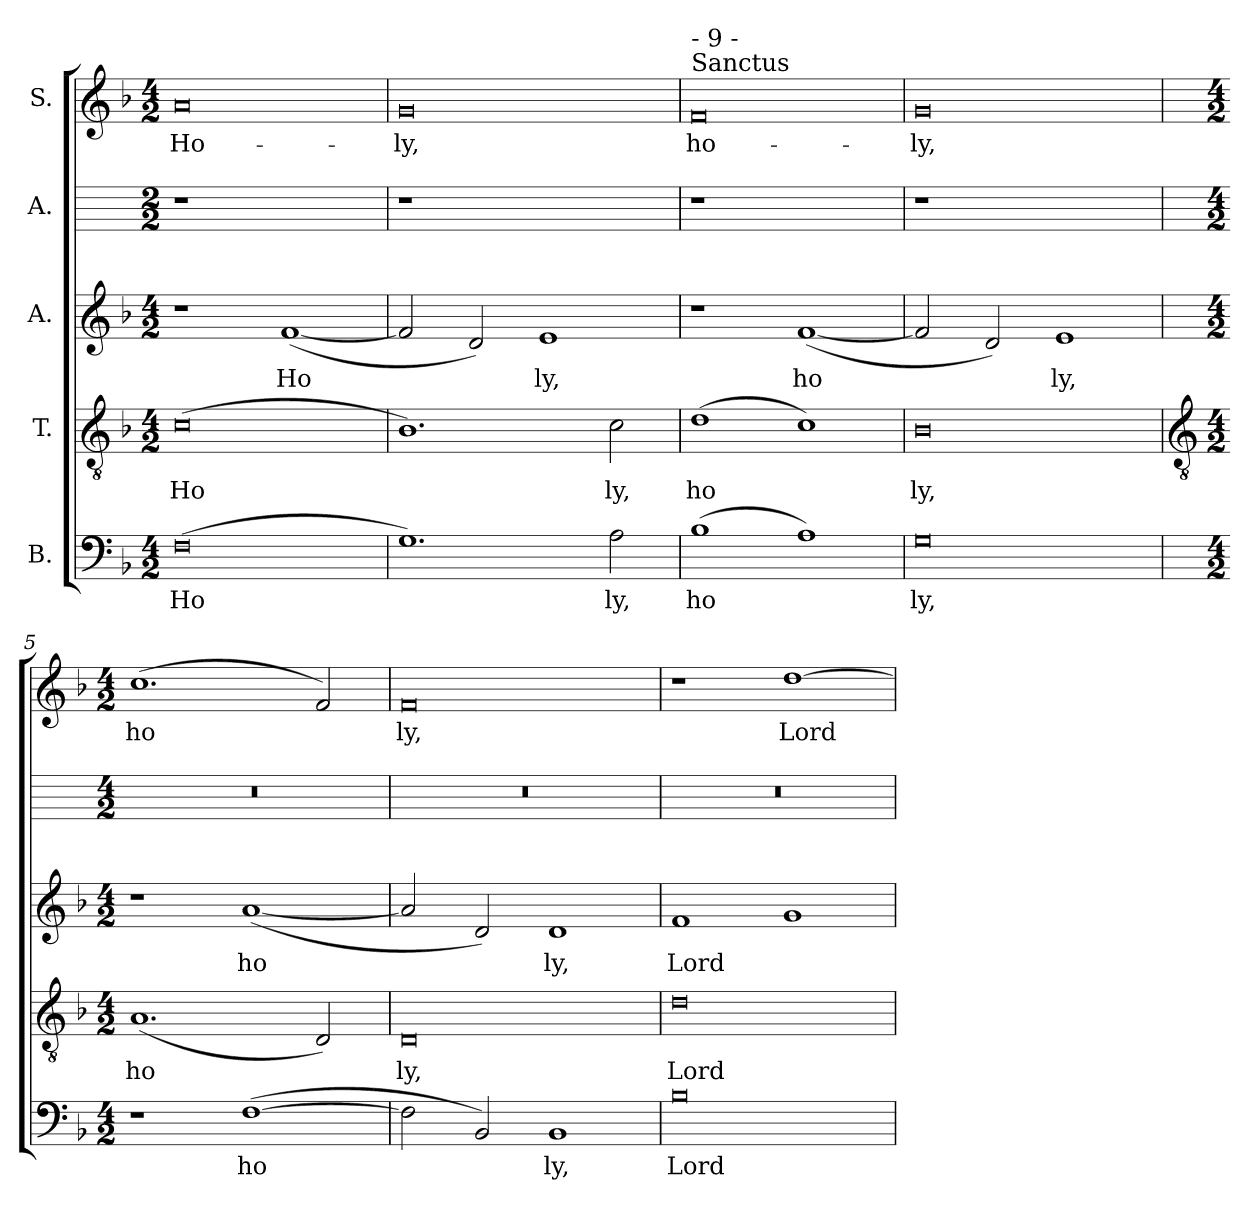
**kern	**text	**kern	**text	**kern	**text	**kern	**kern	**text
*part5	*part5	*part4	*part4	*part3	*part3	*part2	*part1	*part1
*staff5	*staff5	*staff4	*staff4	*staff3	*staff3	*staff2	*staff1	*staff1
*I"B.	*	*I"T.	*	*I"A.	*	*I"A.	*I"S.	*
*clefF4	*	*clefGv2	*	*clefG2	*	*	*clefG2	*
*k[b-]	*	*k[b-]	*	*k[b-]	*	*	*k[b-]	*
*F:	*	*F:	*	*F:	*	*	*F:	*
*M4/2	*	*M4/2	*	*M4/2	*	*M2/2	*M4/2	*
=1	=1	=1	=1	=1	=1	=1	=1	=1
!	!LO:LY:b	!	!LO:LY:b	!	!	!	!	!LO:LY:b
(>0F	Ho	(>0c	Ho	1r	.	1r	0a	Ho-
!	!	!	!	!	!LO:LY:b	!	!	!
.	.	.	.	(<[1f	Ho	1ryy	.	.
=2	=2	=2	=2	=2	=2	=2	=2	=2
!	!	!	!	!	!	!	!	!LO:LY:b
1.G)	.	1.B-)	.	2f]	.	1r	0g	-ly,
.	.	.	.	2d)	.	.	.	.
!	!	!	!	!	!LO:LY:b	!	!	!
.	.	.	.	1e	ly,	1ryy	.	.
!	!LO:LY:b	!	!LO:LY:b	!	!	!	!	!
2A	ly,	2c	ly,	.	.	.	.	.
=3	=3	=3	=3	=3	=3	=3	=3	=3
!	!	!	!	!	!	!	!LO:TX:a:t=Sanctus	!
!	!	!	!	!	!	!	!LO:TX:a:t=- 9 -	!
!	!LO:LY:b	!	!LO:LY:b	!	!	!	!	!LO:LY:b
(>1B-	ho	(>1d	ho	1r	.	1r	0f	ho-
!	!	!	!	!	!LO:LY:b	!	!	!
1A)	.	1c)	.	(<[1f	ho	1ryy	.	.
=4	=4	=4	=4	=4	=4	=4	=4	=4
!	!LO:LY:b	!	!LO:LY:b	!	!	!	!	!LO:LY:b
0G	ly,	0B-	ly,	2f]	.	1r	0g	-ly,
.	.	.	.	2d)	.	.	.	.
!	!	!	!	!	!LO:LY:b	!	!	!
.	.	.	.	1e	ly,	1ryy	.	.
!!LO:LB:g=z
=5	=5	=5	=5	=5	=5	=5	=5	=5
*	*	*clefGv2	*	*	*	*	*	*
*M4/2	*	*M4/2	*	*M4/2	*	*M4/2	*M4/2	*
!	!	!	!LO:LY:b	!	!	!	!	!LO:LY:b
1r	.	(<1.A	ho	1r	.	0r	(<1.cc	ho
!	!LO:LY:b	!	!	!	!LO:LY:b	!	!	!
(>[1F	ho	.	.	(<[1a	ho	.	.	.
.	.	2D)	.	.	.	.	2f)	.
=6	=6	=6	=6	=6	=6	=6	=6	=6
!	!	!	!LO:LY:b	!	!	!	!	!LO:LY:b
2F]	.	0D	ly,	2a]	.	0r	0f	ly,
2BB-)	.	.	.	2d)	.	.	.	.
!	!LO:LY:b	!	!	!	!LO:LY:b	!	!	!
1BB-	ly,	.	.	1d	ly,	.	.	.
=7	=7	=7	=7	=7	=7	=7	=7	=7
!	!LO:LY:b	!	!LO:LY:b	!	!LO:LY:b	!	!	!
0B-	Lord	0d	Lord	1f	Lord	0r	1r	.
!	!	!	!	!	!	!	!	!LO:LY:b
.	.	.	.	1g	.	.	[1dd	Lord
=	=	=	=	=	=	=	=	=
*-	*-	*-	*-	*-	*-	*-	*-	*-
